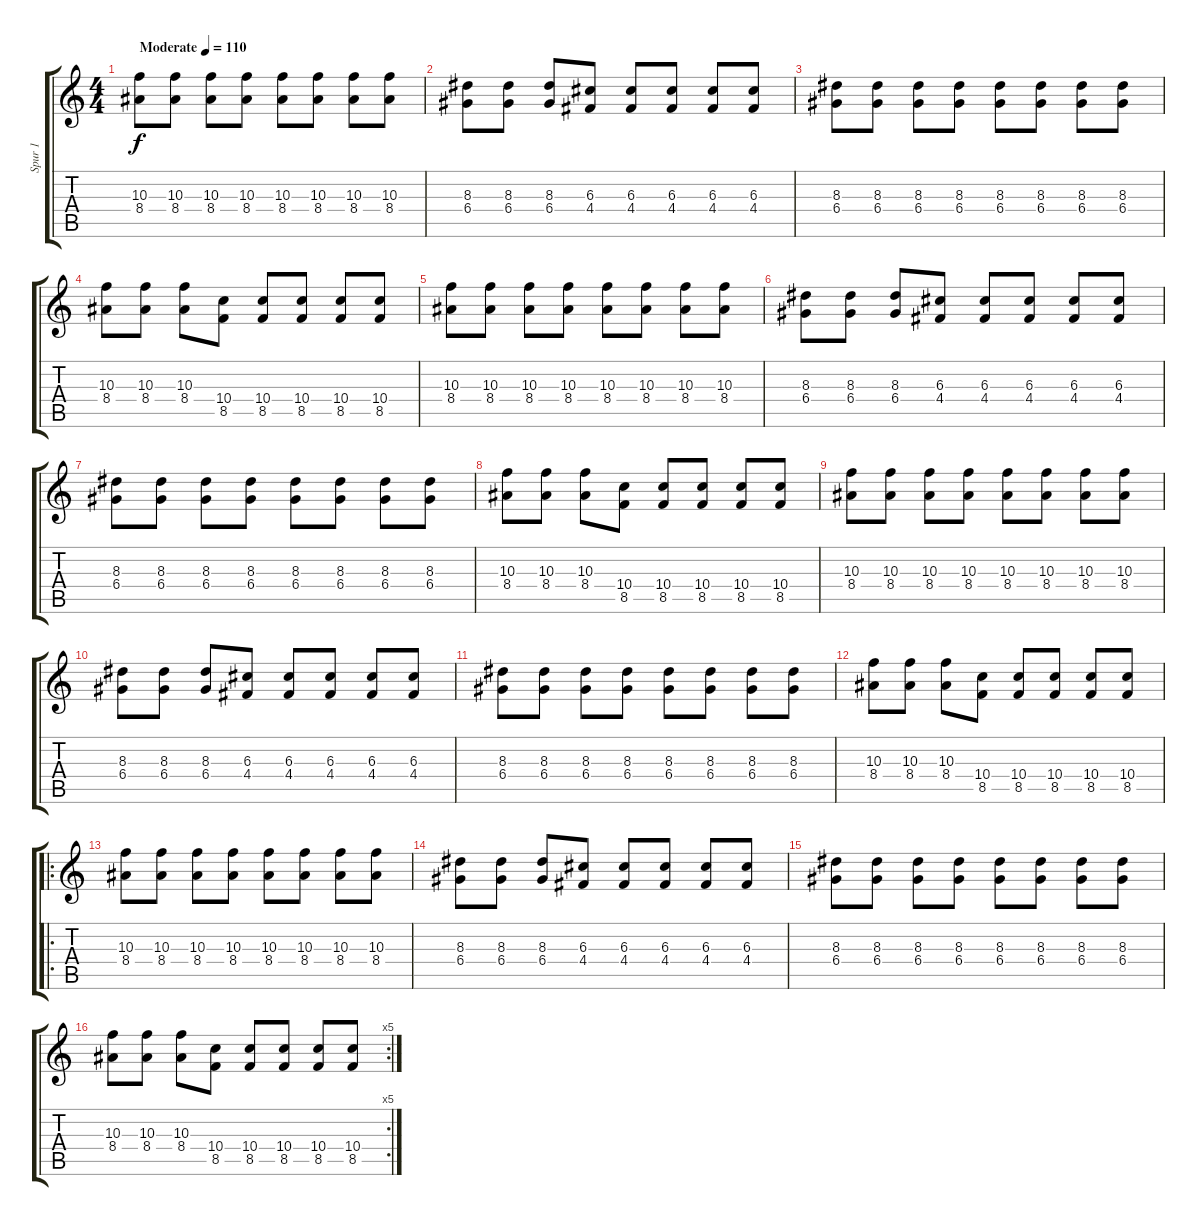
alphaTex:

\track ("Spur 1" "Spur 1") {instrument acousticguitarsteel}
\staff {score tabs}
\tuning (E4 B3 G3 D3 A2 E2) {hide}
\ts (4 4)
\tempo (110 "Moderate")
\clef g2
\ks c
(10.3 8.4).8{dy f instrument acousticguitarsteel} (10.3 8.4).8 (10.3 8.4).8 (10.3 8.4).8 (10.3 8.4).8 (10.3 8.4).8 (10.3 8.4).8 (10.3 8.4).8 |
(8.3 6.4).8 (8.3 6.4).8 (8.3 6.4).8 (6.3 4.4).8 (6.3 4.4).8 (6.3 4.4).8 (6.3 4.4).8 (6.3 4.4).8 |
(8.3 6.4).8 (8.3 6.4).8 (8.3 6.4).8 (8.3 6.4).8 (8.3 6.4).8 (8.3 6.4).8 (8.3 6.4).8 (8.3 6.4).8 |
(10.3 8.4).8 (10.3 8.4).8 (10.3 8.4).8 (10.4 8.5).8 (10.4 8.5).8 (10.4 8.5).8 (10.4 8.5).8 (10.4 8.5).8 |
(10.3 8.4).8 (10.3 8.4).8 (10.3 8.4).8 (10.3 8.4).8 (10.3 8.4).8 (10.3 8.4).8 (10.3 8.4).8 (10.3 8.4).8 |
(8.3 6.4).8 (8.3 6.4).8 (8.3 6.4).8 (6.3 4.4).8 (6.3 4.4).8 (6.3 4.4).8 (6.3 4.4).8 (6.3 4.4).8 |
(8.3 6.4).8 (8.3 6.4).8 (8.3 6.4).8 (8.3 6.4).8 (8.3 6.4).8 (8.3 6.4).8 (8.3 6.4).8 (8.3 6.4).8 |
(10.3 8.4).8 (10.3 8.4).8 (10.3 8.4).8 (10.4 8.5).8 (10.4 8.5).8 (10.4 8.5).8 (10.4 8.5).8 (10.4 8.5).8 |
(10.3 8.4).8 (10.3 8.4).8 (10.3 8.4).8 (10.3 8.4).8 (10.3 8.4).8 (10.3 8.4).8 (10.3 8.4).8 (10.3 8.4).8 |
(8.3 6.4).8 (8.3 6.4).8 (8.3 6.4).8 (6.3 4.4).8 (6.3 4.4).8 (6.3 4.4).8 (6.3 4.4).8 (6.3 4.4).8 |
(8.3 6.4).8 (8.3 6.4).8 (8.3 6.4).8 (8.3 6.4).8 (8.3 6.4).8 (8.3 6.4).8 (8.3 6.4).8 (8.3 6.4).8 |
(10.3 8.4).8 (10.3 8.4).8 (10.3 8.4).8 (10.4 8.5).8 (10.4 8.5).8 (10.4 8.5).8 (10.4 8.5).8 (10.4 8.5).8 |
\ro
(10.3 8.4).8 (10.3 8.4).8 (10.3 8.4).8 (10.3 8.4).8 (10.3 8.4).8 (10.3 8.4).8 (10.3 8.4).8 (10.3 8.4).8 |
(8.3 6.4).8 (8.3 6.4).8 (8.3 6.4).8 (6.3 4.4).8 (6.3 4.4).8 (6.3 4.4).8 (6.3 4.4).8 (6.3 4.4).8 |
(8.3 6.4).8 (8.3 6.4).8 (8.3 6.4).8 (8.3 6.4).8 (8.3 6.4).8 (8.3 6.4).8 (8.3 6.4).8 (8.3 6.4).8 |
\rc 5
(10.3 8.4).8 (10.3 8.4).8 (10.3 8.4).8 (10.4 8.5).8 (10.4 8.5).8 (10.4 8.5).8 (10.4 8.5).8 (10.4 8.5).8
